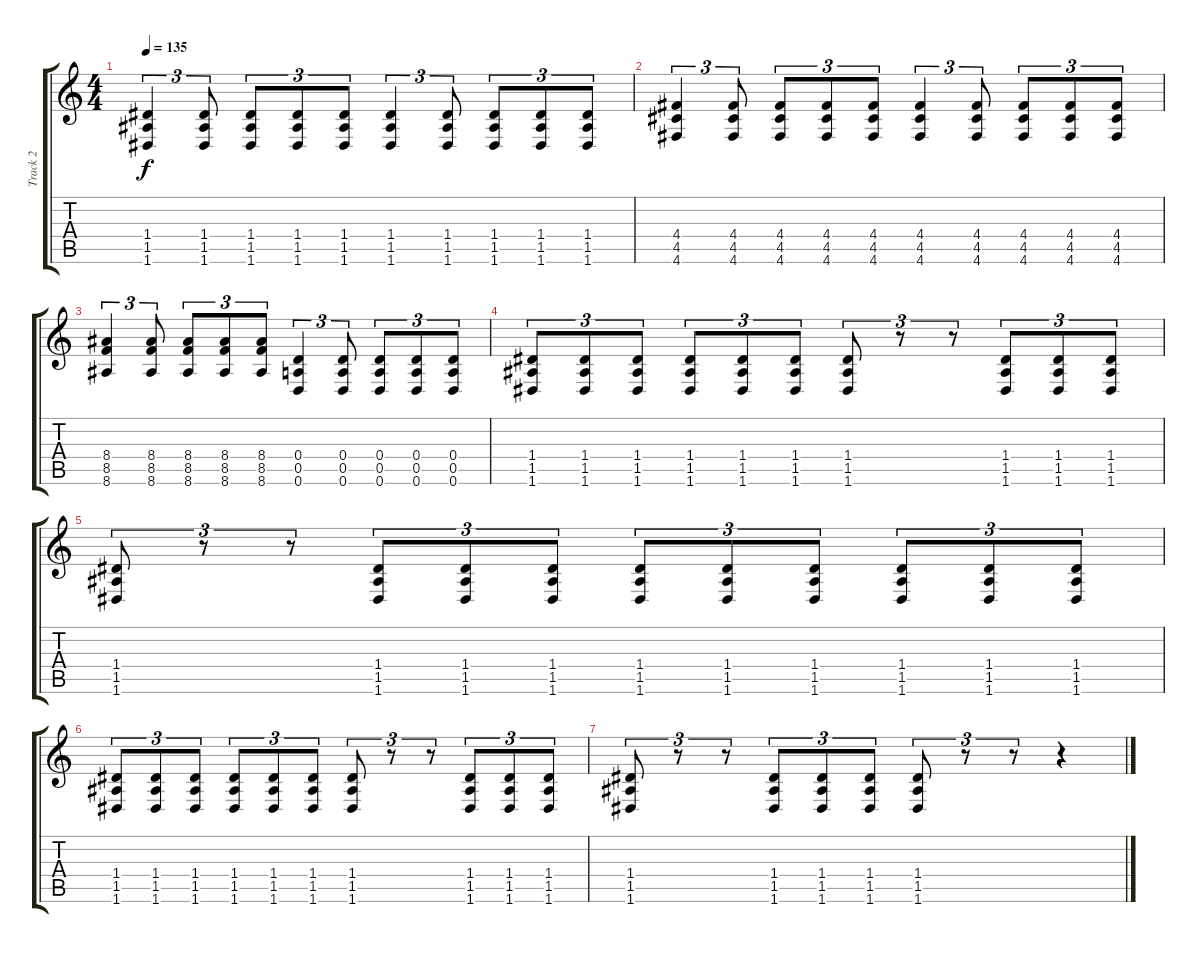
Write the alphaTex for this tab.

\track ("Track 2" "Track 2") {instrument distortionguitar}
\staff {score tabs}
\tuning (E4 B3 G3 D3 A2 D2) {hide}
\ts (4 4)
\tempo 135
\clef g2
\ks c
(1.4 1.5 1.6).4{tu (3 2) dy f} (1.4 1.5 1.6).8{tu (3 2)} (1.4 1.5 1.6).8{tu (3 2)} (1.4 1.5 1.6).8{tu (3 2)} (1.4 1.5 1.6).8{tu (3 2)} (1.4 1.5 1.6).4{tu (3 2)} (1.4 1.5 1.6).8{tu (3 2)} (1.4 1.5 1.6).8{tu (3 2)} (1.4 1.5 1.6).8{tu (3 2)} (1.4 1.5 1.6).8{tu (3 2)} |
(4.4 4.5 4.6).4{tu (3 2)} (4.4 4.5 4.6).8{tu (3 2)} (4.4 4.5 4.6).8{tu (3 2)} (4.4 4.5 4.6).8{tu (3 2)} (4.4 4.5 4.6).8{tu (3 2)} (4.4 4.5 4.6).4{tu (3 2)} (4.4 4.5 4.6).8{tu (3 2)} (4.4 4.5 4.6).8{tu (3 2)} (4.4 4.5 4.6).8{tu (3 2)} (4.4 4.5 4.6).8{tu (3 2)} |
(8.4 8.5 8.6).4{tu (3 2)} (8.4 8.5 8.6).8{tu (3 2)} (8.4 8.5 8.6).8{tu (3 2)} (8.4 8.5 8.6).8{tu (3 2)} (8.4 8.5 8.6).8{tu (3 2)} (0.4 0.5 0.6).4{tu (3 2)} (0.4 0.5 0.6).8{tu (3 2)} (0.4 0.5 0.6).8{tu (3 2)} (0.4 0.5 0.6).8{tu (3 2)} (0.4 0.5 0.6).8{tu (3 2)} |
(1.4 1.5 1.6).8{tu (3 2)} (1.4 1.5 1.6).8{tu (3 2)} (1.4 1.5 1.6).8{tu (3 2)} (1.4 1.5 1.6).8{tu (3 2)} (1.4 1.5 1.6).8{tu (3 2)} (1.4 1.5 1.6).8{tu (3 2)} (1.4 1.5 1.6).8{tu (3 2)} r.8{tu (3 2)} r.8{tu (3 2)} (1.4 1.5 1.6).8{tu (3 2)} (1.4 1.5 1.6).8{tu (3 2)} (1.4 1.5 1.6).8{tu (3 2)} |
(1.4 1.5 1.6).8{tu (3 2)} r.8{tu (3 2)} r.8{tu (3 2)} (1.4 1.5 1.6).8{tu (3 2)} (1.4 1.5 1.6).8{tu (3 2)} (1.4 1.5 1.6).8{tu (3 2)} (1.4 1.5 1.6).8{tu (3 2)} (1.4 1.5 1.6).8{tu (3 2)} (1.4 1.5 1.6).8{tu (3 2)} (1.4 1.5 1.6).8{tu (3 2)} (1.4 1.5 1.6).8{tu (3 2)} (1.4 1.5 1.6).8{tu (3 2)} |
(1.4 1.5 1.6).8{tu (3 2)} (1.4 1.5 1.6).8{tu (3 2)} (1.4 1.5 1.6).8{tu (3 2)} (1.4 1.5 1.6).8{tu (3 2)} (1.4 1.5 1.6).8{tu (3 2)} (1.4 1.5 1.6).8{tu (3 2)} (1.4 1.5 1.6).8{tu (3 2)} r.8{tu (3 2)} r.8{tu (3 2)} (1.4 1.5 1.6).8{tu (3 2)} (1.4 1.5 1.6).8{tu (3 2)} (1.4 1.5 1.6).8{tu (3 2)} |
(1.4 1.5 1.6).8{tu (3 2)} r.8{tu (3 2)} r.8{tu (3 2)} (1.4 1.5 1.6).8{tu (3 2)} (1.4 1.5 1.6).8{tu (3 2)} (1.4 1.5 1.6).8{tu (3 2)} (1.4 1.5 1.6).8{tu (3 2)} r.8{tu (3 2)} r.8{tu (3 2)} r.4
